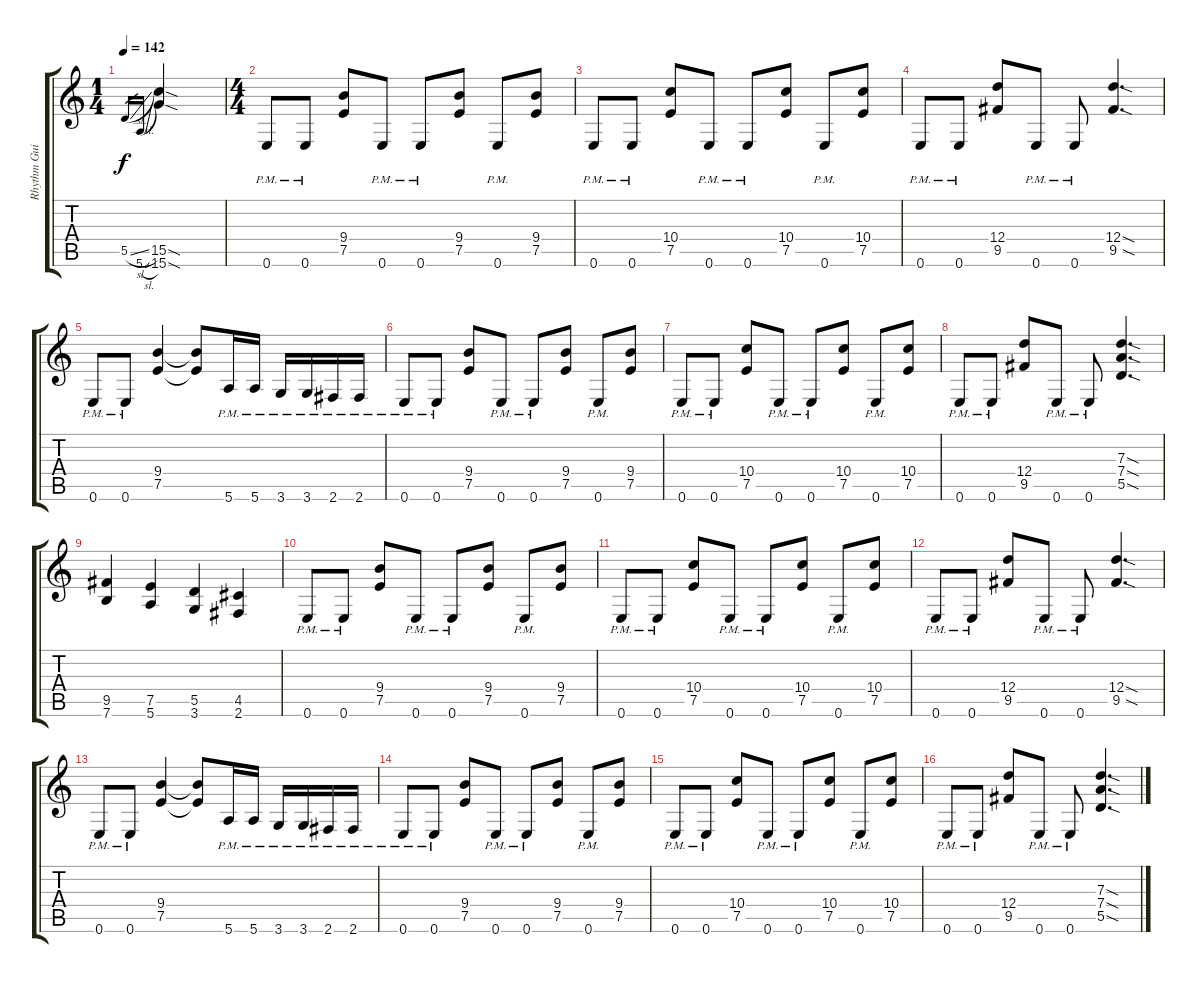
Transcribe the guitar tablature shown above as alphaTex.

\track ("Rhythm Guitar" "Rhythm Gui") {instrument overdrivenguitar}
\staff {score tabs}
\tuning (E4 B3 G3 D3 A2 E2) {hide}
\ts (1 4)
\tempo 142
\clef g2
\ks aminor
5.5{sl}.16{gr dy f instrument overdrivenguitar} 5.6{sl}.16{gr} (15.5{sod} 15.6{sod}).4 |
\ts (4 4)
0.6{pm}.8 0.6{pm}.8 (9.4 7.5).8 0.6{pm}.8 0.6{pm}.8 (9.4 7.5).8 0.6{pm}.8 (9.4 7.5).8 |
0.6{pm}.8 0.6{pm}.8 (10.4 7.5).8 0.6{pm}.8 0.6{pm}.8 (10.4 7.5).8 0.6{pm}.8 (10.4 7.5).8 |
0.6{pm}.8 0.6{pm}.8 (12.4 9.5).8 0.6{pm}.8 0.6{pm}.8 (12.4{sod} 9.5{sod}).4{d} |
0.6{pm}.8 0.6{pm}.8 (9.4 7.5).4 (9.4{t} 7.5{t}).8 5.6{pm}.16 5.6{pm}.16 3.6{pm}.16 3.6{pm}.16 2.6{pm}.16 2.6{pm}.16 |
0.6{pm}.8 0.6{pm}.8 (9.4 7.5).8 0.6{pm}.8 0.6{pm}.8 (9.4 7.5).8 0.6{pm}.8 (9.4 7.5).8 |
0.6{pm}.8 0.6{pm}.8 (10.4 7.5).8 0.6{pm}.8 0.6{pm}.8 (10.4 7.5).8 0.6{pm}.8 (10.4 7.5).8 |
0.6{pm}.8 0.6{pm}.8 (12.4 9.5).8 0.6{pm}.8 0.6{pm}.8 (7.3{sod} 7.4{sod} 5.5{sod}).4{d} |
(9.5 7.6).4 (7.5 5.6).4 (5.5 3.6).4 (4.5 2.6).4 |
0.6{pm}.8 0.6{pm}.8 (9.4 7.5).8 0.6{pm}.8 0.6{pm}.8 (9.4 7.5).8 0.6{pm}.8 (9.4 7.5).8 |
0.6{pm}.8 0.6{pm}.8 (10.4 7.5).8 0.6{pm}.8 0.6{pm}.8 (10.4 7.5).8 0.6{pm}.8 (10.4 7.5).8 |
0.6{pm}.8 0.6{pm}.8 (12.4 9.5).8 0.6{pm}.8 0.6{pm}.8 (12.4{sod} 9.5{sod}).4{d} |
0.6{pm}.8 0.6{pm}.8 (9.4 7.5).4 (9.4{t} 7.5{t}).8 5.6{pm}.16 5.6{pm}.16 3.6{pm}.16 3.6{pm}.16 2.6{pm}.16 2.6{pm}.16 |
0.6{pm}.8 0.6{pm}.8 (9.4 7.5).8 0.6{pm}.8 0.6{pm}.8 (9.4 7.5).8 0.6{pm}.8 (9.4 7.5).8 |
0.6{pm}.8 0.6{pm}.8 (10.4 7.5).8 0.6{pm}.8 0.6{pm}.8 (10.4 7.5).8 0.6{pm}.8 (10.4 7.5).8 |
0.6{pm}.8 0.6{pm}.8 (12.4 9.5).8 0.6{pm}.8 0.6{pm}.8 (7.3{sod} 7.4{sod} 5.5{sod}).4{d}
